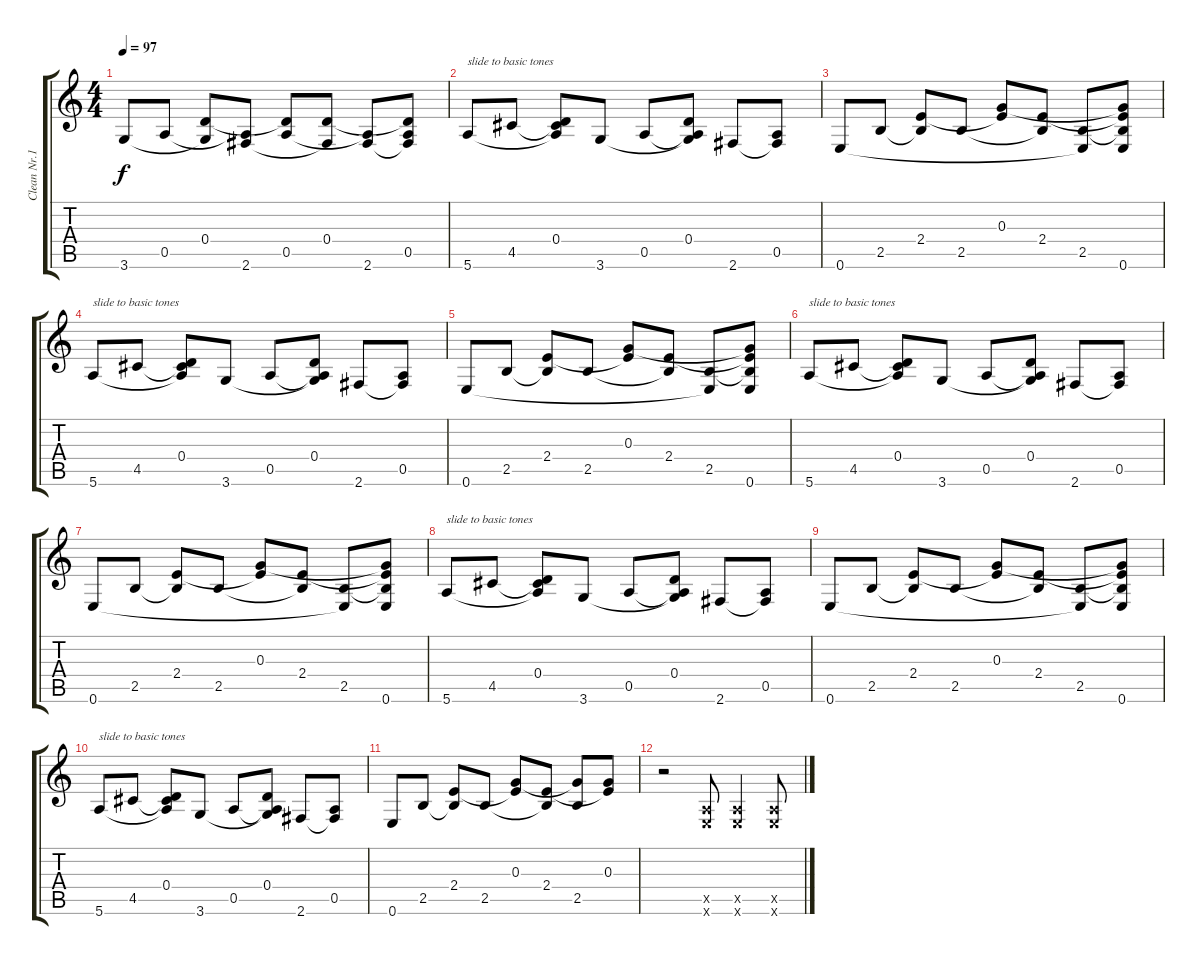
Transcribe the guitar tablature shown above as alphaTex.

\track ("Clean Nr.1" "Clean Nr.1") {instrument electricguitarjazz}
\staff {score tabs}
\tuning (E4 B3 G3 D3 A2 E2) {hide}
\ts (4 4)
\tempo 97
\clef g2
\ks c
3.6.8{dy f} 0.5.8 (0.4 3.6{t}).8 (0.5{t} 2.6).8 (0.4{t} 0.5).8 (0.4 2.6{t}).8 (0.5{t} 2.6).8 (0.4{t} 0.5 2.6{t}).8 |
5.6.8{txt "slide to basic tones"} 4.5.8 (0.4 4.5{t} 5.6{t}).8 3.6.8 0.5.8 (0.4 0.5{t} 3.6{t}).8 2.6.8 (0.5 2.6{t}).8 |
0.6.8 2.5.8 (2.4 2.5{t}).8 2.5.8 (0.3 2.4{t}).8 (2.4 2.5{t}).8 (2.5 0.6{t}).8 (0.3{t} 2.4{t} 2.5{t} 0.6).8 |
5.6.8{txt "slide to basic tones"} 4.5.8 (0.4 4.5{t} 5.6{t}).8 3.6.8 0.5.8 (0.4 0.5{t} 3.6{t}).8 2.6.8 (0.5 2.6{t}).8 |
0.6.8 2.5.8 (2.4 2.5{t}).8 2.5.8 (0.3 2.4{t}).8 (2.4 2.5{t}).8 (2.5 0.6{t}).8 (0.3{t} 2.4{t} 2.5{t} 0.6).8 |
5.6.8{txt "slide to basic tones"} 4.5.8 (0.4 4.5{t} 5.6{t}).8 3.6.8 0.5.8 (0.4 0.5{t} 3.6{t}).8 2.6.8 (0.5 2.6{t}).8 |
0.6.8 2.5.8 (2.4 2.5{t}).8 2.5.8 (0.3 2.4{t}).8 (2.4 2.5{t}).8 (2.5 0.6{t}).8 (0.3{t} 2.4{t} 2.5{t} 0.6).8 |
5.6.8{txt "slide to basic tones"} 4.5.8 (0.4 4.5{t} 5.6{t}).8 3.6.8 0.5.8 (0.4 0.5{t} 3.6{t}).8 2.6.8 (0.5 2.6{t}).8 |
0.6.8 2.5.8 (2.4 2.5{t}).8 2.5.8 (0.3 2.4{t}).8 (2.4 2.5{t}).8 (2.5 0.6{t}).8 (0.3{t} 2.4{t} 2.5{t} 0.6).8 |
5.6.8{txt "slide to basic tones"} 4.5.8 (0.4 4.5{t} 5.6{t}).8 3.6.8 0.5.8 (0.4 0.5{t} 3.6{t}).8 2.6.8 (0.5 2.6{t}).8 |
0.6.8 2.5.8 (2.4 2.5{t}).8 2.5.8 (0.3 2.4{t}).8 (2.4 2.5{t}).8 (0.3{t} 2.5).8 (0.3 2.4{t}).8 |
r.2 (0.5{x} 0.6{x}).8 (0.5{x} 0.6{x}).4 (0.5{x} 0.6{x}).8
